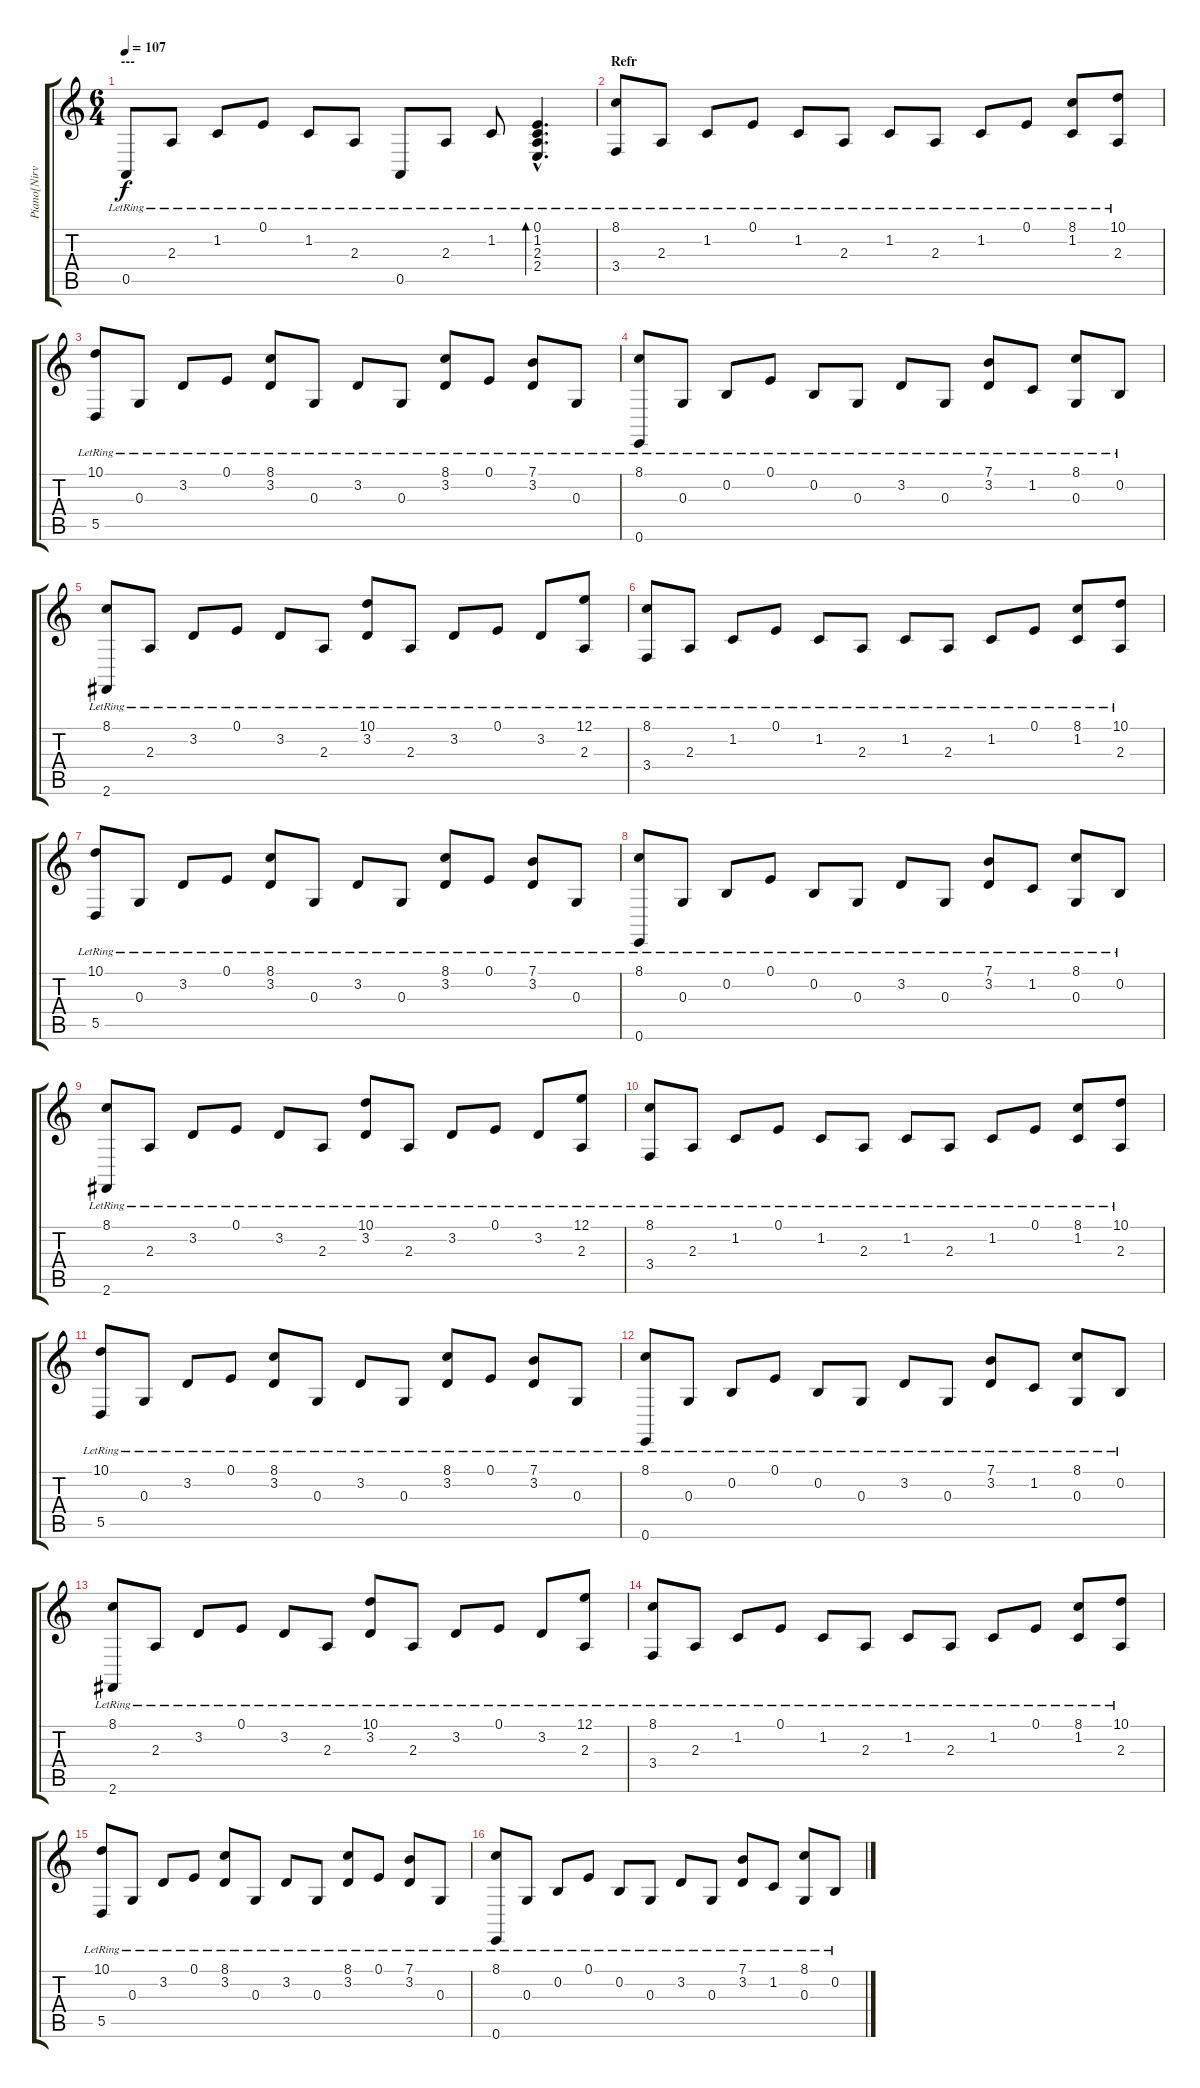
\track ("Piano[Nirvana]" "Piano[Nirv") {instrument acousticgrandpiano}
\staff {score tabs}
\tuning (E4 B3 G3 D3 A2 E2) {hide}
\ts (6 4)
\section ("" "---")
\tempo 107
\clef g2
\ks c
0.5{lr}.8{dy f} 2.3{lr}.8 1.2{lr}.8 0.1{lr}.8 1.2{lr}.8 2.3{lr}.8 0.5{lr}.8 2.3{lr}.8 1.2{lr}.8 (0.1{hac lr} 1.2{hac lr} 2.3{hac lr} 2.4{hac lr}).4{d bd 120} |
\section ("" "Refr")
(8.1{lr} 3.4{lr}).8 2.3{lr}.8 1.2{lr}.8 0.1{lr}.8 1.2{lr}.8 2.3{lr}.8 1.2{lr}.8 2.3{lr}.8 1.2{lr}.8 0.1{lr}.8 (8.1{lr} 1.2{lr}).8 (10.1{lr} 2.3{lr}).8 |
(10.1{lr} 5.5{lr}).8 0.3{lr}.8 3.2{lr}.8 0.1{lr}.8 (8.1{lr} 3.2{lr}).8 0.3{lr}.8 3.2{lr}.8 0.3{lr}.8 (8.1{lr} 3.2{lr}).8 0.1{lr}.8 (7.1{lr} 3.2{lr}).8 0.3{lr}.8 |
(8.1{lr} 0.6{lr}).8 0.3{lr}.8 0.2{lr}.8 0.1{lr}.8 0.2{lr}.8 0.3{lr}.8 3.2{lr}.8 0.3{lr}.8 (7.1{lr} 3.2{lr}).8 1.2{lr}.8 (8.1{lr} 0.3{lr}).8 0.2{lr}.8 |
(8.1{lr} 2.6{lr}).8 2.3{lr}.8 3.2{lr}.8 0.1{lr}.8 3.2{lr}.8 2.3{lr}.8 (10.1{lr} 3.2{lr}).8 2.3{lr}.8 3.2{lr}.8 0.1{lr}.8 3.2{lr}.8 (12.1{lr} 2.3{lr}).8 |
(8.1{lr} 3.4{lr}).8 2.3{lr}.8 1.2{lr}.8 0.1{lr}.8 1.2{lr}.8 2.3{lr}.8 1.2{lr}.8 2.3{lr}.8 1.2{lr}.8 0.1{lr}.8 (8.1{lr} 1.2{lr}).8 (10.1{lr} 2.3{lr}).8 |
(10.1{lr} 5.5{lr}).8 0.3{lr}.8 3.2{lr}.8 0.1{lr}.8 (8.1{lr} 3.2{lr}).8 0.3{lr}.8 3.2{lr}.8 0.3{lr}.8 (8.1{lr} 3.2{lr}).8 0.1{lr}.8 (7.1{lr} 3.2{lr}).8 0.3{lr}.8 |
(8.1{lr} 0.6{lr}).8 0.3{lr}.8 0.2{lr}.8 0.1{lr}.8 0.2{lr}.8 0.3{lr}.8 3.2{lr}.8 0.3{lr}.8 (7.1{lr} 3.2{lr}).8 1.2{lr}.8 (8.1{lr} 0.3{lr}).8 0.2{lr}.8 |
(8.1{lr} 2.6{lr}).8 2.3{lr}.8 3.2{lr}.8 0.1{lr}.8 3.2{lr}.8 2.3{lr}.8 (10.1{lr} 3.2{lr}).8 2.3{lr}.8 3.2{lr}.8 0.1{lr}.8 3.2{lr}.8 (12.1{lr} 2.3{lr}).8 |
(8.1{lr} 3.4{lr}).8 2.3{lr}.8 1.2{lr}.8 0.1{lr}.8 1.2{lr}.8 2.3{lr}.8 1.2{lr}.8 2.3{lr}.8 1.2{lr}.8 0.1{lr}.8 (8.1{lr} 1.2{lr}).8 (10.1{lr} 2.3{lr}).8 |
(10.1{lr} 5.5{lr}).8 0.3{lr}.8 3.2{lr}.8 0.1{lr}.8 (8.1{lr} 3.2{lr}).8 0.3{lr}.8 3.2{lr}.8 0.3{lr}.8 (8.1{lr} 3.2{lr}).8 0.1{lr}.8 (7.1{lr} 3.2{lr}).8 0.3{lr}.8 |
(8.1{lr} 0.6{lr}).8 0.3{lr}.8 0.2{lr}.8 0.1{lr}.8 0.2{lr}.8 0.3{lr}.8 3.2{lr}.8 0.3{lr}.8 (7.1{lr} 3.2{lr}).8 1.2{lr}.8 (8.1{lr} 0.3{lr}).8 0.2{lr}.8 |
(8.1{lr} 2.6{lr}).8 2.3{lr}.8 3.2{lr}.8 0.1{lr}.8 3.2{lr}.8 2.3{lr}.8 (10.1{lr} 3.2{lr}).8 2.3{lr}.8 3.2{lr}.8 0.1{lr}.8 3.2{lr}.8 (12.1{lr} 2.3{lr}).8 |
(8.1{lr} 3.4{lr}).8 2.3{lr}.8 1.2{lr}.8 0.1{lr}.8 1.2{lr}.8 2.3{lr}.8 1.2{lr}.8 2.3{lr}.8 1.2{lr}.8 0.1{lr}.8 (8.1{lr} 1.2{lr}).8 (10.1{lr} 2.3{lr}).8 |
(10.1{lr} 5.5{lr}).8 0.3{lr}.8 3.2{lr}.8 0.1{lr}.8 (8.1{lr} 3.2{lr}).8 0.3{lr}.8 3.2{lr}.8 0.3{lr}.8 (8.1{lr} 3.2{lr}).8 0.1{lr}.8 (7.1{lr} 3.2{lr}).8 0.3{lr}.8 |
(8.1{lr} 0.6{lr}).8 0.3{lr}.8 0.2{lr}.8 0.1{lr}.8 0.2{lr}.8 0.3{lr}.8 3.2{lr}.8 0.3{lr}.8 (7.1{lr} 3.2{lr}).8 1.2{lr}.8 (8.1{lr} 0.3{lr}).8 0.2{lr}.8
